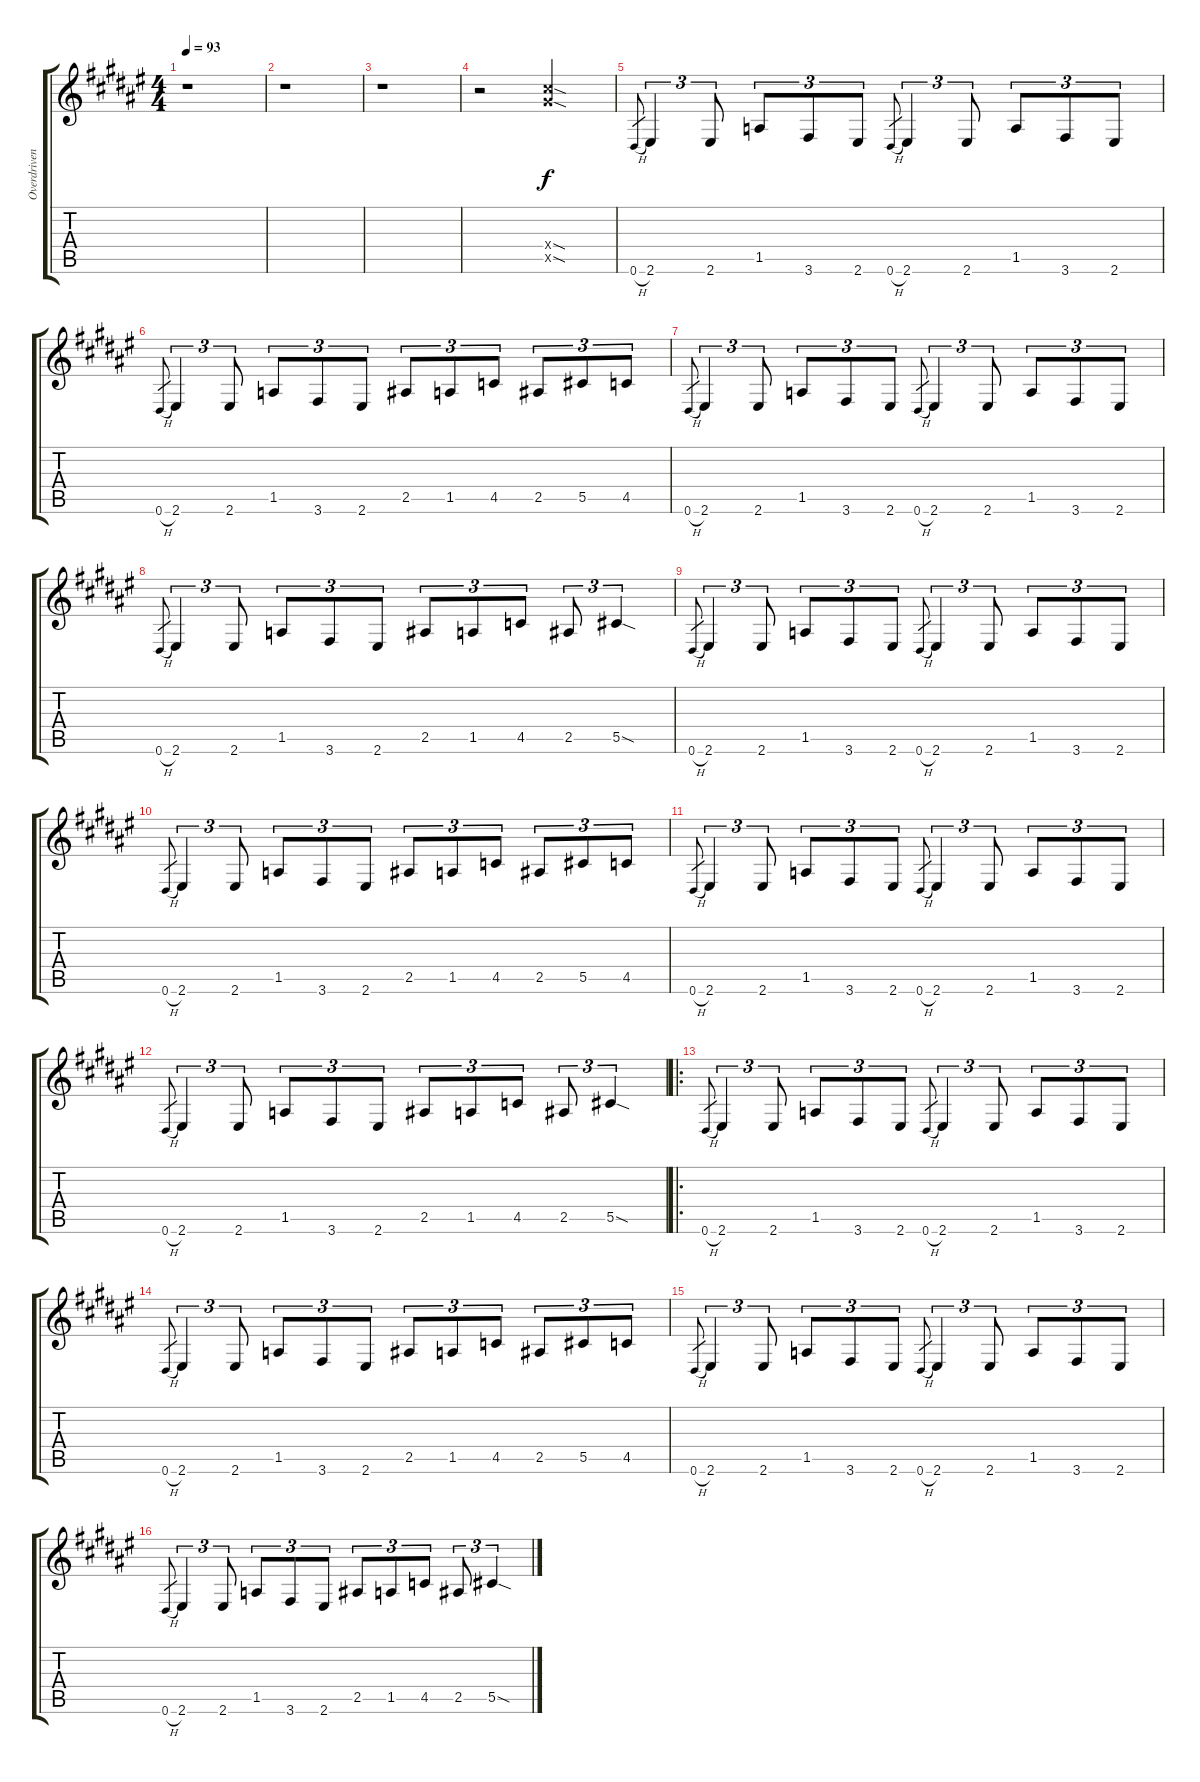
\track ("Overdriven" "Overdriven") {instrument overdrivenguitar}
\staff {score tabs}
\tuning (Eb4 Bb3 Gb3 Db3 Ab2 Eb2) {hide}
\ts (4 4)
\tempo 93
\clef g2
\ks f#
r.1{dy f instrument overdrivenguitar} |
\ks d#minor
r.1 |
r.1 |
r.2 (12.4{sod x} 12.5{sod x}).2 |
0.6{h}.8{gr} 2.6.4{tu (3 2)} 2.6.8{tu (3 2)} 1.5.8{tu (3 2)} 3.6.8{tu (3 2)} 2.6.8{tu (3 2)} 0.6{h}.8{gr} 2.6.4{tu (3 2)} 2.6.8{tu (3 2)} 1.5.8{tu (3 2)} 3.6.8{tu (3 2)} 2.6.8{tu (3 2)} |
0.6{h}.8{gr} 2.6.4{tu (3 2)} 2.6.8{tu (3 2)} 1.5.8{tu (3 2)} 3.6.8{tu (3 2)} 2.6.8{tu (3 2)} 2.5.8{tu (3 2)} 1.5.8{tu (3 2)} 4.5.8{tu (3 2)} 2.5.8{tu (3 2)} 5.5.8{tu (3 2)} 4.5.8{tu (3 2)} |
0.6{h}.8{gr} 2.6.4{tu (3 2)} 2.6.8{tu (3 2)} 1.5.8{tu (3 2)} 3.6.8{tu (3 2)} 2.6.8{tu (3 2)} 0.6{h}.8{gr} 2.6.4{tu (3 2)} 2.6.8{tu (3 2)} 1.5.8{tu (3 2)} 3.6.8{tu (3 2)} 2.6.8{tu (3 2)} |
0.6{h}.8{gr} 2.6.4{tu (3 2)} 2.6.8{tu (3 2)} 1.5.8{tu (3 2)} 3.6.8{tu (3 2)} 2.6.8{tu (3 2)} 2.5.8{tu (3 2)} 1.5.8{tu (3 2)} 4.5.8{tu (3 2)} 2.5.8{tu (3 2)} 5.5{sod}.4{tu (3 2)} |
0.6{h}.8{gr} 2.6.4{tu (3 2)} 2.6.8{tu (3 2)} 1.5.8{tu (3 2)} 3.6.8{tu (3 2)} 2.6.8{tu (3 2)} 0.6{h}.8{gr} 2.6.4{tu (3 2)} 2.6.8{tu (3 2)} 1.5.8{tu (3 2)} 3.6.8{tu (3 2)} 2.6.8{tu (3 2)} |
0.6{h}.8{gr} 2.6.4{tu (3 2)} 2.6.8{tu (3 2)} 1.5.8{tu (3 2)} 3.6.8{tu (3 2)} 2.6.8{tu (3 2)} 2.5.8{tu (3 2)} 1.5.8{tu (3 2)} 4.5.8{tu (3 2)} 2.5.8{tu (3 2)} 5.5.8{tu (3 2)} 4.5.8{tu (3 2)} |
0.6{h}.8{gr} 2.6.4{tu (3 2)} 2.6.8{tu (3 2)} 1.5.8{tu (3 2)} 3.6.8{tu (3 2)} 2.6.8{tu (3 2)} 0.6{h}.8{gr} 2.6.4{tu (3 2)} 2.6.8{tu (3 2)} 1.5.8{tu (3 2)} 3.6.8{tu (3 2)} 2.6.8{tu (3 2)} |
0.6{h}.8{gr} 2.6.4{tu (3 2)} 2.6.8{tu (3 2)} 1.5.8{tu (3 2)} 3.6.8{tu (3 2)} 2.6.8{tu (3 2)} 2.5.8{tu (3 2)} 1.5.8{tu (3 2)} 4.5.8{tu (3 2)} 2.5.8{tu (3 2)} 5.5{sod}.4{tu (3 2)} |
\ro
0.6{h}.8{gr} 2.6.4{tu (3 2)} 2.6.8{tu (3 2)} 1.5.8{tu (3 2)} 3.6.8{tu (3 2)} 2.6.8{tu (3 2)} 0.6{h}.8{gr} 2.6.4{tu (3 2)} 2.6.8{tu (3 2)} 1.5.8{tu (3 2)} 3.6.8{tu (3 2)} 2.6.8{tu (3 2)} |
0.6{h}.8{gr} 2.6.4{tu (3 2)} 2.6.8{tu (3 2)} 1.5.8{tu (3 2)} 3.6.8{tu (3 2)} 2.6.8{tu (3 2)} 2.5.8{tu (3 2)} 1.5.8{tu (3 2)} 4.5.8{tu (3 2)} 2.5.8{tu (3 2)} 5.5.8{tu (3 2)} 4.5.8{tu (3 2)} |
0.6{h}.8{gr} 2.6.4{tu (3 2)} 2.6.8{tu (3 2)} 1.5.8{tu (3 2)} 3.6.8{tu (3 2)} 2.6.8{tu (3 2)} 0.6{h}.8{gr} 2.6.4{tu (3 2)} 2.6.8{tu (3 2)} 1.5.8{tu (3 2)} 3.6.8{tu (3 2)} 2.6.8{tu (3 2)} |
0.6{h}.8{gr} 2.6.4{tu (3 2)} 2.6.8{tu (3 2)} 1.5.8{tu (3 2)} 3.6.8{tu (3 2)} 2.6.8{tu (3 2)} 2.5.8{tu (3 2)} 1.5.8{tu (3 2)} 4.5.8{tu (3 2)} 2.5.8{tu (3 2)} 5.5{sod}.4{tu (3 2)}
